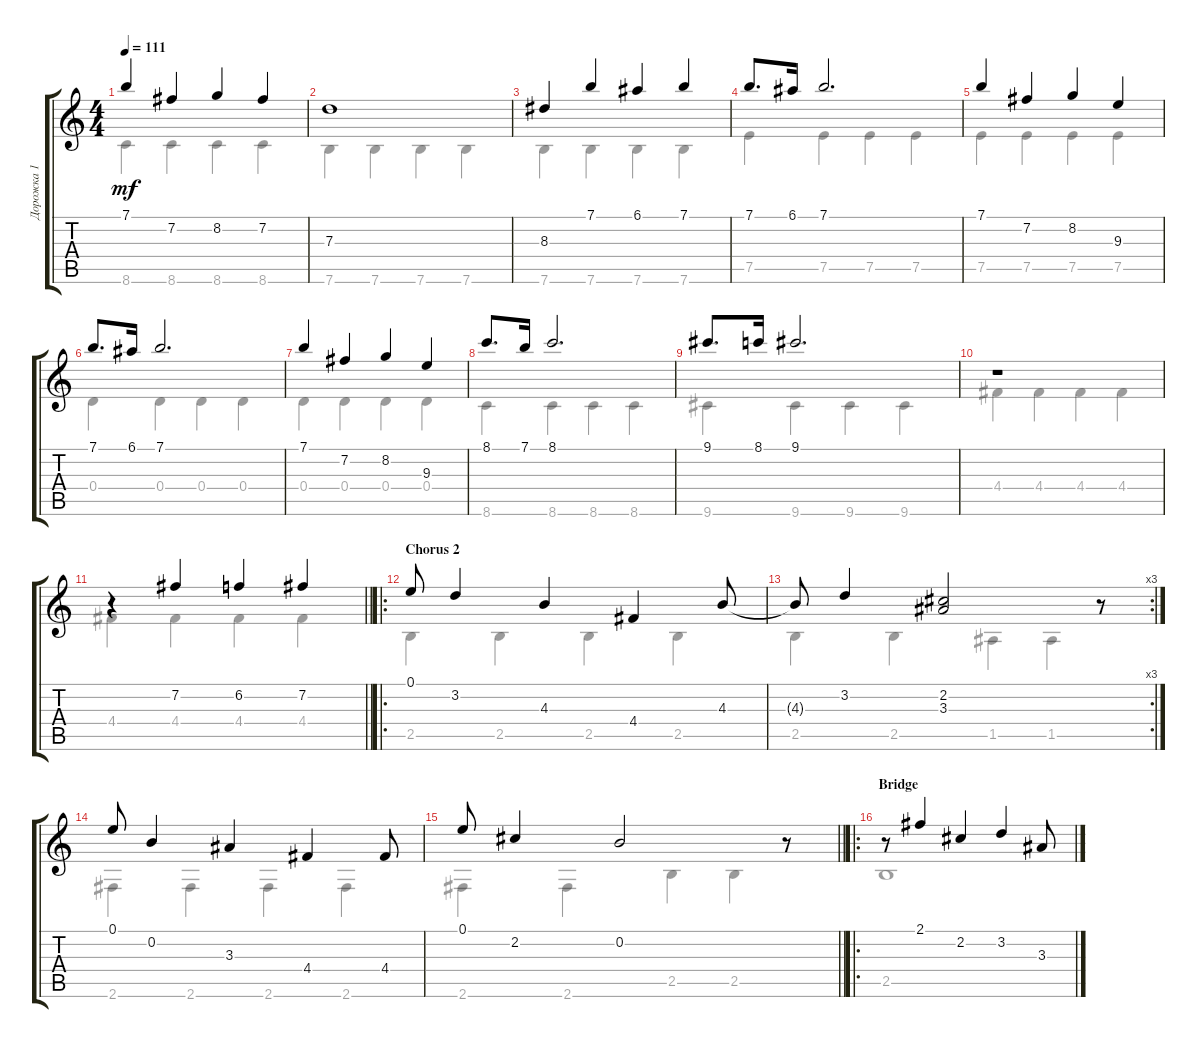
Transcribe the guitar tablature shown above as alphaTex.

\track ("Дорожка 1" "Дорожка 1") {instrument acousticguitarsteel}
\staff {score tabs}
\tuning (E4 B3 G3 D3 A2 E2) {hide}
\voice
\ts (4 4)
\tempo 111
\clef g2
\ks c
7.1.4{dy mf} 7.2.4 8.2.4 7.2.4 |
7.3.1 |
8.3.4 7.1.4 6.1.4 7.1.4 |
7.1.8{d} 6.1.16 7.1.2{d} |
7.1.4 7.2.4 8.2.4 9.3.4 |
7.1.8{d} 6.1.16 7.1.2{d} |
7.1.4 7.2.4 8.2.4 9.3.4 |
8.1.8{d} 7.1.16 8.1.2{d} |
9.1.8{d} 8.1.16 9.1.2{d} |
r.1 |
\barLineRight lightlight
r.4 7.2.4 6.2.4 7.2.4 |
\ro
\section ("" "Chorus 2")
0.1.8 3.2.4 4.3.4 4.4.4 4.3.8 |
\rc 3
4.3{t}.8 3.2.4 (2.2 3.3).2 r.8 |
0.1.8 0.2.4 3.3.4 4.4.4 4.4.8 |
\barLineRight lightlight
0.1.8 2.2.4 0.2.2 r.8 |
\ro
\section ("" "Bridge")
r.8 2.1.4 2.2.4 3.2.4 3.3.8
\voice
\clef g2
\ottava regular
\simile none
\ks c
8.6.4{dy mf} 8.6.4 8.6.4 8.6.4 |
7.6.4 7.6.4 7.6.4 7.6.4 |
7.6.4 7.6.4 7.6.4 7.6.4 |
7.5.4 7.5.4 7.5.4 7.5.4 |
7.5.4 7.5.4 7.5.4 7.5.4 |
0.4.4 0.4.4 0.4.4 0.4.4 |
0.4.4 0.4.4 0.4.4 0.4.4 |
8.6.4 8.6.4 8.6.4 8.6.4 |
9.6.4 9.6.4 9.6.4 9.6.4 |
4.4.4 4.4.4 4.4.4 4.4.4 |
\barLineRight lightlight
4.4.4 4.4.4 4.4.4 4.4.4 |
2.5.4 2.5.4 2.5.4 2.5.4 |
2.5.4 2.5.4 1.5.4 1.5.4 |
2.6.4 2.6.4 2.6.4 2.6.4 |
\barLineRight lightlight
2.6.4 2.6.4 2.5.4 2.5.4 |
2.5.1
